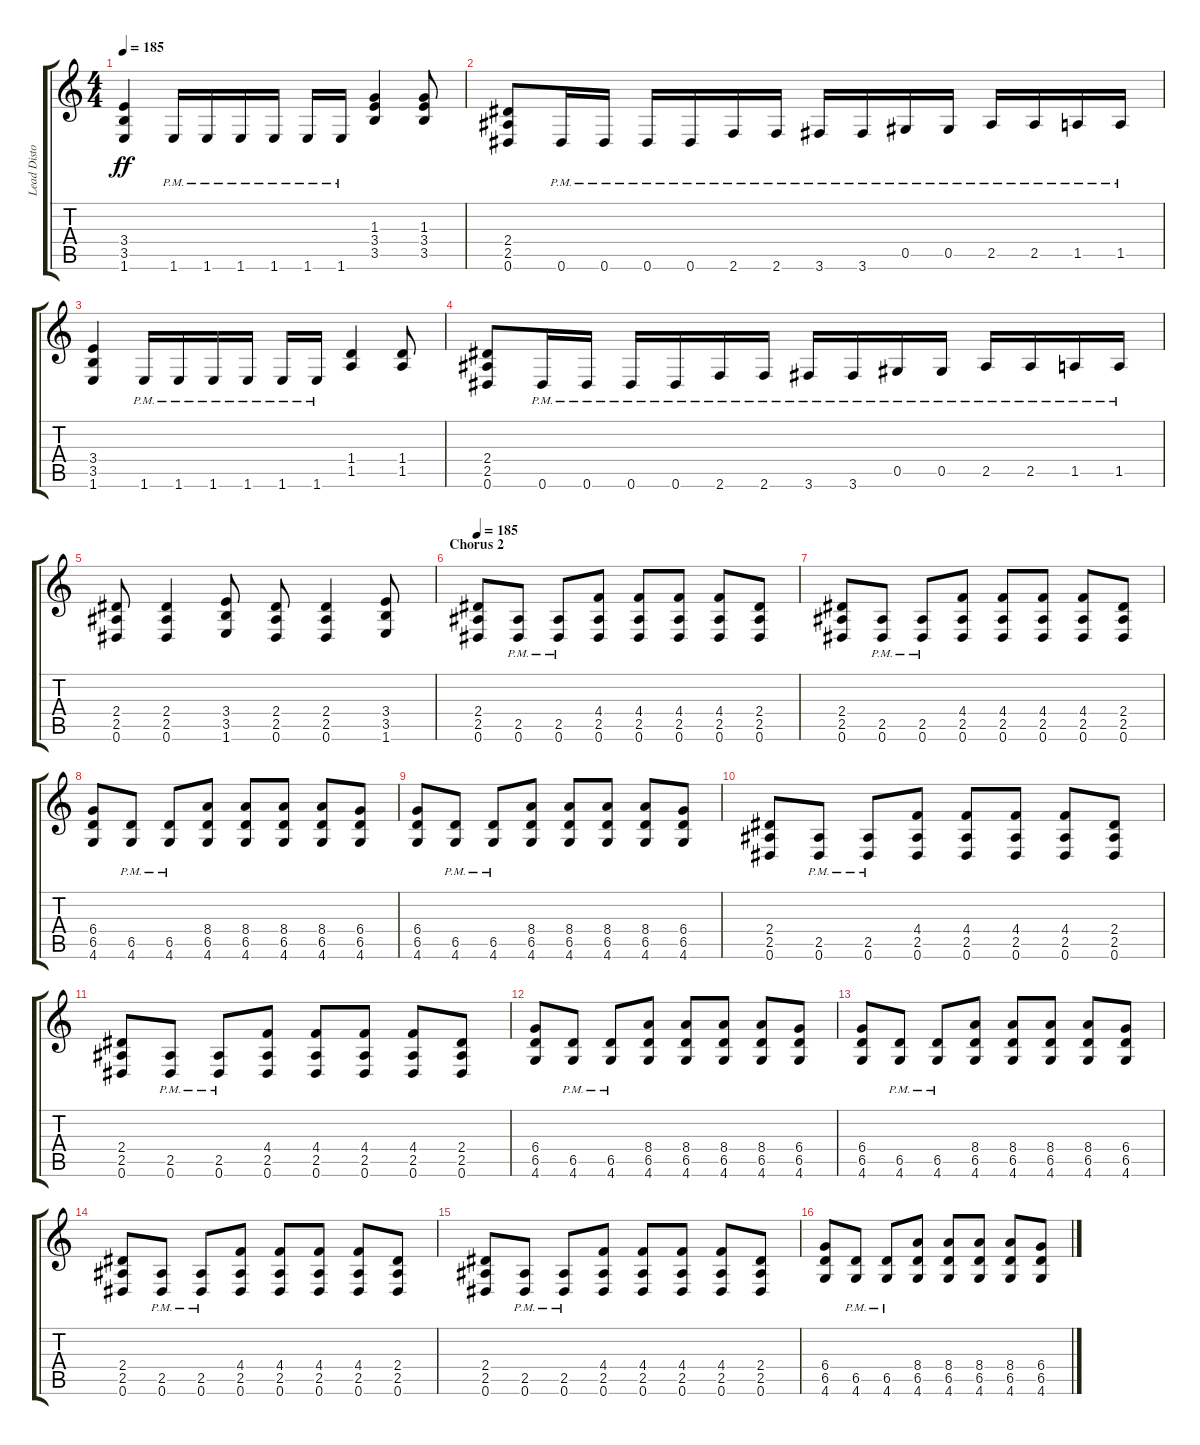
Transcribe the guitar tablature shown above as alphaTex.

\track ("Lead Distortion" "Lead Disto") {instrument distortionguitar}
\staff {score tabs}
\tuning (Eb4 Bb3 Gb3 Db3 Ab2 Eb2) {hide}
\ts (4 4)
\tempo 185
\clef g2
\ks c
(3.4 3.5 1.6).4{dy ff} 1.6{pm}.16 1.6{pm}.16 1.6{pm}.16 1.6{pm}.16 1.6{pm}.16 1.6{pm}.16 (1.3 3.4 3.5).4 (1.3 3.4 3.5).8 |
(2.4 2.5 0.6).8 0.6{pm}.16 0.6{pm}.16 0.6{pm}.16 0.6{pm}.16 2.6{pm}.16 2.6{pm}.16 3.6{pm}.16 3.6{pm}.16 0.5{pm}.16 0.5{pm}.16 2.5{pm}.16 2.5{pm}.16 1.5{pm}.16 1.5{pm}.16 |
(3.4 3.5 1.6).4 1.6{pm}.16 1.6{pm}.16 1.6{pm}.16 1.6{pm}.16 1.6{pm}.16 1.6{pm}.16 (1.4 1.5).4 (1.4 1.5).8 |
(2.4 2.5 0.6).8 0.6{pm}.16 0.6{pm}.16 0.6{pm}.16 0.6{pm}.16 2.6{pm}.16 2.6{pm}.16 3.6{pm}.16 3.6{pm}.16 0.5{pm}.16 0.5{pm}.16 2.5{pm}.16 2.5{pm}.16 1.5{pm}.16 1.5{pm}.16 |
(2.4 2.5 0.6).8 (2.4 2.5 0.6).4 (3.4 3.5 1.6).8 (2.4 2.5 0.6).8 (2.4 2.5 0.6).4 (3.4 3.5 1.6).8 |
\section ("" "Chorus 2")
\tempo 185
(2.4 2.5 0.6).8{balance 16} (2.5{pm} 0.6{pm}).8 (2.5{pm} 0.6{pm}).8 (4.4 2.5 0.6).8 (4.4 2.5 0.6).8 (4.4 2.5 0.6).8 (4.4 2.5 0.6).8 (2.4 2.5 0.6).8 |
(2.4 2.5 0.6).8 (2.5{pm} 0.6{pm}).8 (2.5{pm} 0.6{pm}).8 (4.4 2.5 0.6).8 (4.4 2.5 0.6).8 (4.4 2.5 0.6).8 (4.4 2.5 0.6).8 (2.4 2.5 0.6).8 |
(6.4 6.5 4.6).8 (6.5{pm} 4.6{pm}).8 (6.5{pm} 4.6{pm}).8 (8.4 6.5 4.6).8 (8.4 6.5 4.6).8 (8.4 6.5 4.6).8 (8.4 6.5 4.6).8 (6.4 6.5 4.6).8 |
(6.4 6.5 4.6).8 (6.5{pm} 4.6{pm}).8 (6.5{pm} 4.6{pm}).8 (8.4 6.5 4.6).8 (8.4 6.5 4.6).8 (8.4 6.5 4.6).8 (8.4 6.5 4.6).8 (6.4 6.5 4.6).8 |
(2.4 2.5 0.6).8 (2.5{pm} 0.6{pm}).8 (2.5{pm} 0.6{pm}).8 (4.4 2.5 0.6).8 (4.4 2.5 0.6).8 (4.4 2.5 0.6).8 (4.4 2.5 0.6).8 (2.4 2.5 0.6).8 |
(2.4 2.5 0.6).8 (2.5{pm} 0.6{pm}).8 (2.5{pm} 0.6{pm}).8 (4.4 2.5 0.6).8 (4.4 2.5 0.6).8 (4.4 2.5 0.6).8 (4.4 2.5 0.6).8 (2.4 2.5 0.6).8 |
(6.4 6.5 4.6).8 (6.5{pm} 4.6{pm}).8 (6.5{pm} 4.6{pm}).8 (8.4 6.5 4.6).8 (8.4 6.5 4.6).8 (8.4 6.5 4.6).8 (8.4 6.5 4.6).8 (6.4 6.5 4.6).8 |
(6.4 6.5 4.6).8 (6.5{pm} 4.6{pm}).8 (6.5{pm} 4.6{pm}).8 (8.4 6.5 4.6).8 (8.4 6.5 4.6).8 (8.4 6.5 4.6).8 (8.4 6.5 4.6).8 (6.4 6.5 4.6).8 |
(2.4 2.5 0.6).8 (2.5{pm} 0.6{pm}).8 (2.5{pm} 0.6{pm}).8 (4.4 2.5 0.6).8 (4.4 2.5 0.6).8 (4.4 2.5 0.6).8 (4.4 2.5 0.6).8 (2.4 2.5 0.6).8 |
(2.4 2.5 0.6).8 (2.5{pm} 0.6{pm}).8 (2.5{pm} 0.6{pm}).8 (4.4 2.5 0.6).8 (4.4 2.5 0.6).8 (4.4 2.5 0.6).8 (4.4 2.5 0.6).8 (2.4 2.5 0.6).8 |
(6.4 6.5 4.6).8 (6.5{pm} 4.6{pm}).8 (6.5{pm} 4.6{pm}).8 (8.4 6.5 4.6).8 (8.4 6.5 4.6).8 (8.4 6.5 4.6).8 (8.4 6.5 4.6).8 (6.4 6.5 4.6).8
